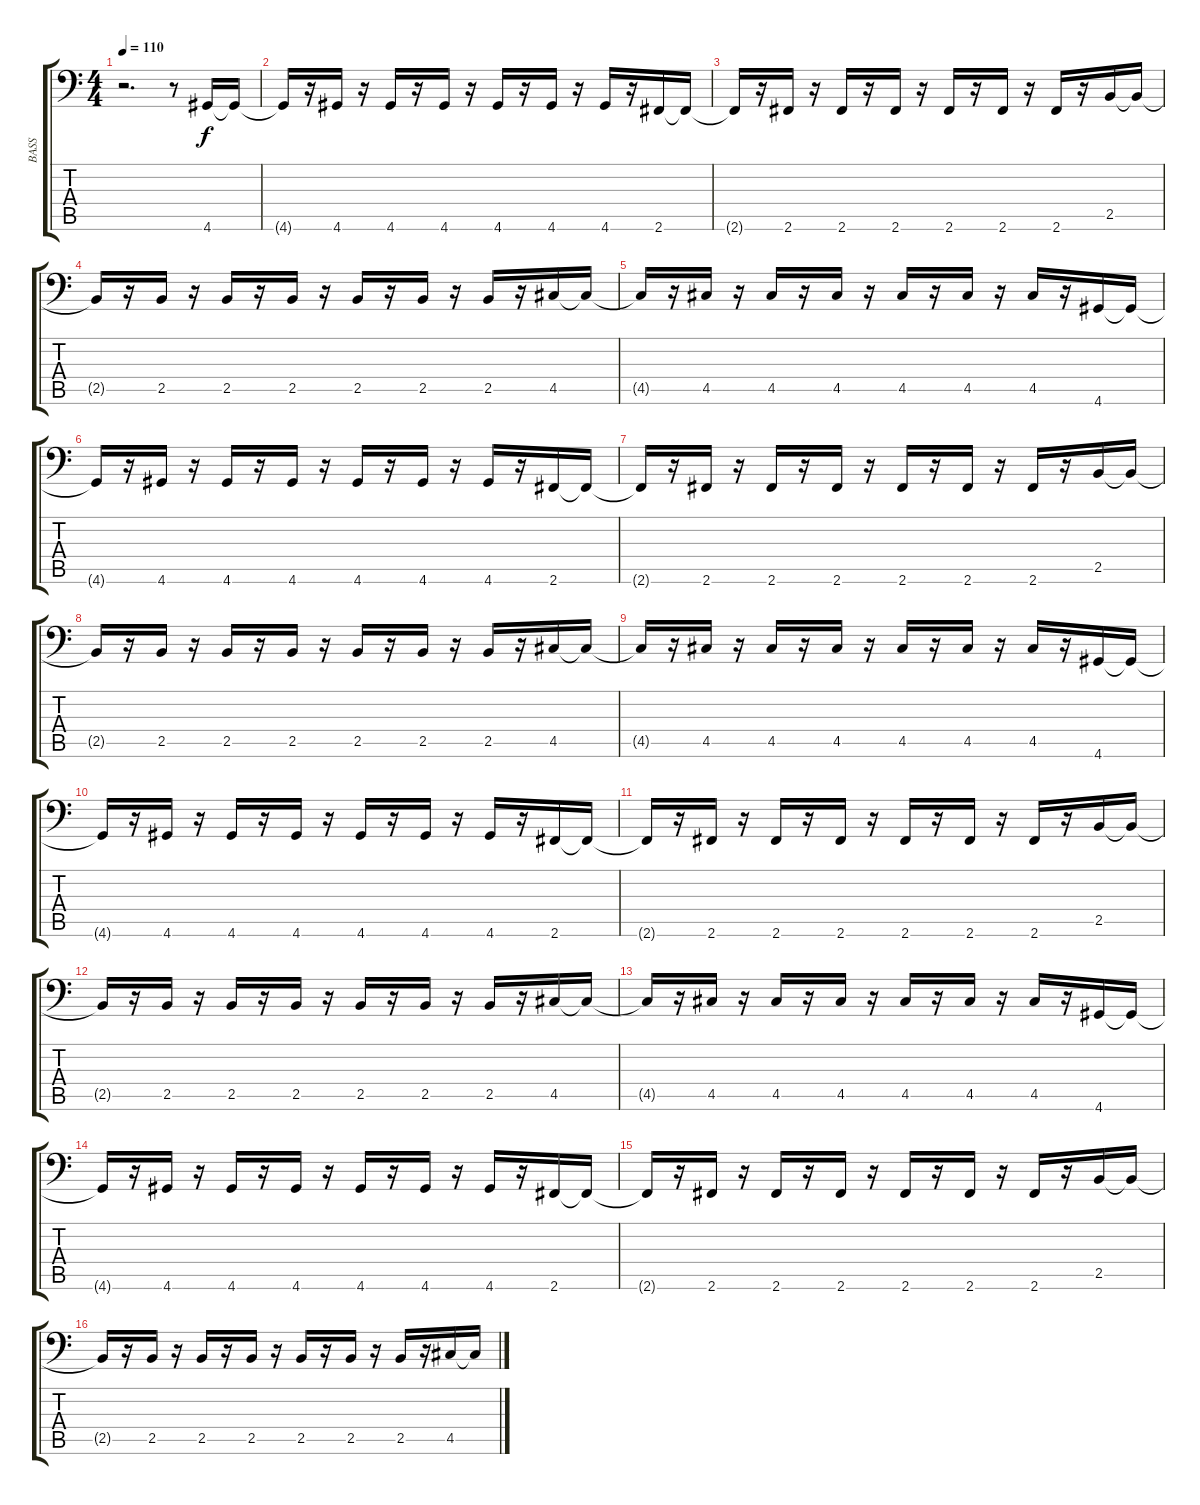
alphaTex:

\track ("BASS" "BASS") {instrument electricbassfinger}
\staff {score tabs}
\tuning (E3 B2 G2 D2 A1 E1) {hide}
\ts (4 4)
\tempo 110
\clef f4
\ks c
r.2{d dy f} r.8 4.6.16 4.6{t}.16 |
4.6{t}.16 r.16 4.6.16 r.16 4.6.16 r.16 4.6.16 r.16 4.6.16 r.16 4.6.16 r.16 4.6.16 r.16 2.6.16 2.6{t}.16 |
2.6{t}.16 r.16 2.6.16 r.16 2.6.16 r.16 2.6.16 r.16 2.6.16 r.16 2.6.16 r.16 2.6.16 r.16 2.5.16 2.5{t}.16 |
2.5{t}.16 r.16 2.5.16 r.16 2.5.16 r.16 2.5.16 r.16 2.5.16 r.16 2.5.16 r.16 2.5.16 r.16 4.5.16 4.5{t}.16 |
4.5{t}.16 r.16 4.5.16 r.16 4.5.16 r.16 4.5.16 r.16 4.5.16 r.16 4.5.16 r.16 4.5.16 r.16 4.6.16 4.6{t}.16 |
4.6{t}.16 r.16 4.6.16 r.16 4.6.16 r.16 4.6.16 r.16 4.6.16 r.16 4.6.16 r.16 4.6.16 r.16 2.6.16 2.6{t}.16 |
2.6{t}.16 r.16 2.6.16 r.16 2.6.16 r.16 2.6.16 r.16 2.6.16 r.16 2.6.16 r.16 2.6.16 r.16 2.5.16 2.5{t}.16 |
2.5{t}.16 r.16 2.5.16 r.16 2.5.16 r.16 2.5.16 r.16 2.5.16 r.16 2.5.16 r.16 2.5.16 r.16 4.5.16 4.5{t}.16 |
4.5{t}.16 r.16 4.5.16 r.16 4.5.16 r.16 4.5.16 r.16 4.5.16 r.16 4.5.16 r.16 4.5.16 r.16 4.6.16 4.6{t}.16 |
4.6{t}.16 r.16 4.6.16 r.16 4.6.16 r.16 4.6.16 r.16 4.6.16 r.16 4.6.16 r.16 4.6.16 r.16 2.6.16 2.6{t}.16 |
2.6{t}.16 r.16 2.6.16 r.16 2.6.16 r.16 2.6.16 r.16 2.6.16 r.16 2.6.16 r.16 2.6.16 r.16 2.5.16 2.5{t}.16 |
2.5{t}.16 r.16 2.5.16 r.16 2.5.16 r.16 2.5.16 r.16 2.5.16 r.16 2.5.16 r.16 2.5.16 r.16 4.5.16 4.5{t}.16 |
4.5{t}.16 r.16 4.5.16 r.16 4.5.16 r.16 4.5.16 r.16 4.5.16 r.16 4.5.16 r.16 4.5.16 r.16 4.6.16 4.6{t}.16 |
4.6{t}.16 r.16 4.6.16 r.16 4.6.16 r.16 4.6.16 r.16 4.6.16 r.16 4.6.16 r.16 4.6.16 r.16 2.6.16 2.6{t}.16 |
2.6{t}.16 r.16 2.6.16 r.16 2.6.16 r.16 2.6.16 r.16 2.6.16 r.16 2.6.16 r.16 2.6.16 r.16 2.5.16 2.5{t}.16 |
2.5{t}.16 r.16 2.5.16 r.16 2.5.16 r.16 2.5.16 r.16 2.5.16 r.16 2.5.16 r.16 2.5.16 r.16 4.5.16 4.5{t}.16
